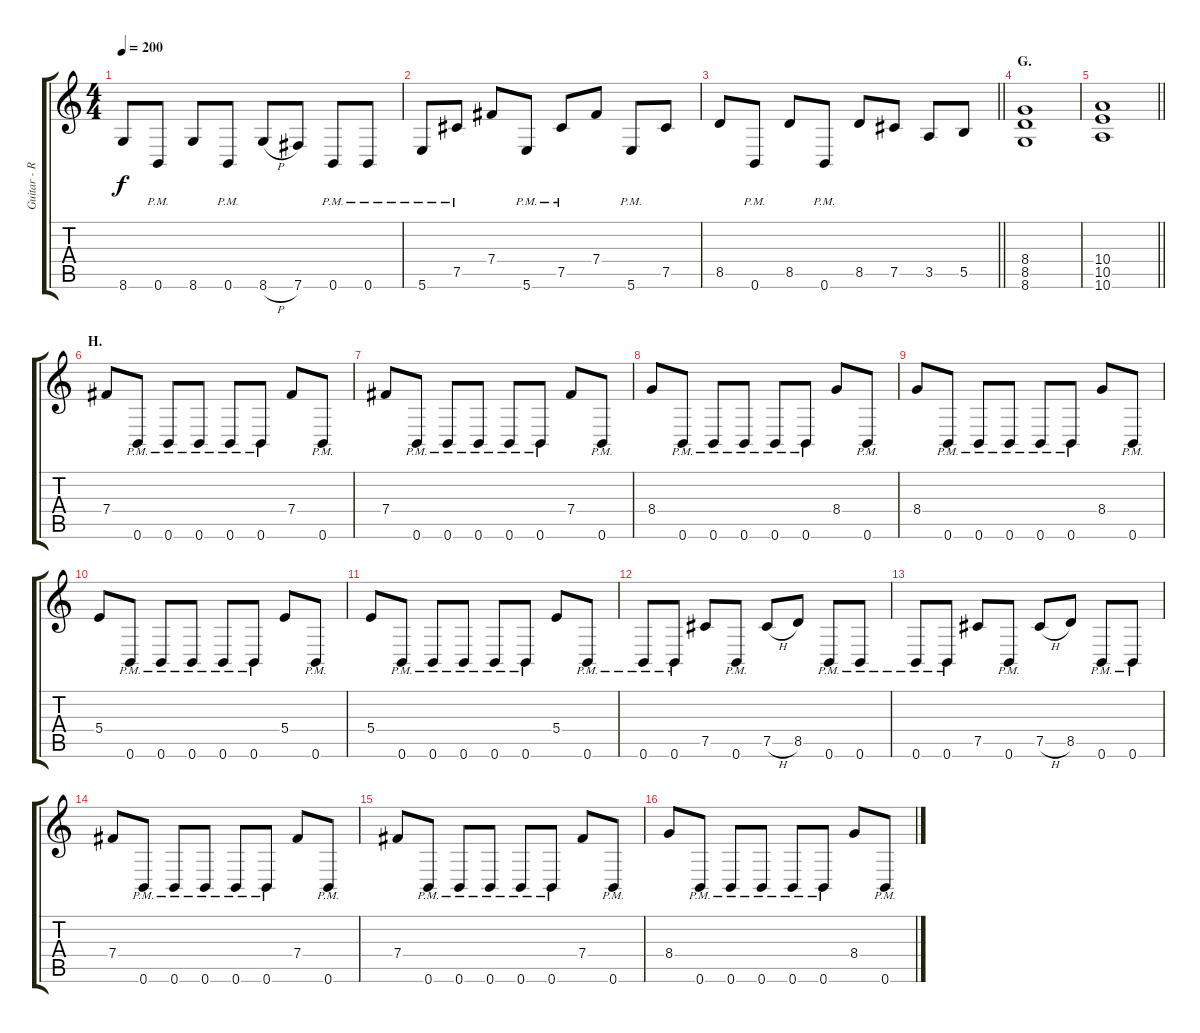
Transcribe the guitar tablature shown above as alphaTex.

\track ("Guitar - Right" "Guitar - R") {instrument distortionguitar}
\staff {score tabs}
\tuning (Db4 Ab3 E3 B2 Gb2 B1) {hide}
\ts (4 4)
\tempo 200
\clef g2
\ks c
8.6.8{dy f} 0.6{pm}.8 8.6.8 0.6{pm}.8 8.6{h}.8 7.6.8 0.6{pm}.8 0.6{pm}.8 |
5.6{pm}.8 7.5{pm}.8 7.4.8 5.6{pm}.8 7.5{pm}.8 7.4.8 5.6{pm}.8 7.5.8 |
\barLineRight lightlight
8.5.8 0.6{pm}.8 8.5.8 0.6{pm}.8 8.5.8 7.5.8 3.5.8 5.5.8 |
\section ("" "G.")
(8.4 8.5 8.6).1 |
\barLineRight lightlight
(10.4 10.5 10.6).1 |
\section ("" "H.")
7.4.8{volume 10 instrument overdrivenguitar} 0.6{pm}.8 0.6{pm}.8 0.6{pm}.8 0.6{pm}.8 0.6{pm}.8 7.4.8 0.6{pm}.8 |
7.4.8 0.6{pm}.8 0.6{pm}.8 0.6{pm}.8 0.6{pm}.8 0.6{pm}.8 7.4.8 0.6{pm}.8 |
8.4.8 0.6{pm}.8 0.6{pm}.8 0.6{pm}.8 0.6{pm}.8 0.6{pm}.8 8.4.8 0.6{pm}.8 |
8.4.8 0.6{pm}.8 0.6{pm}.8 0.6{pm}.8 0.6{pm}.8 0.6{pm}.8 8.4.8 0.6{pm}.8 |
5.4.8 0.6{pm}.8 0.6{pm}.8 0.6{pm}.8 0.6{pm}.8 0.6{pm}.8 5.4.8 0.6{pm}.8 |
5.4.8 0.6{pm}.8 0.6{pm}.8 0.6{pm}.8 0.6{pm}.8 0.6{pm}.8 5.4.8 0.6{pm}.8 |
0.6{pm}.8 0.6{pm}.8 7.5.8 0.6{pm}.8 7.5{h}.8 8.5.8 0.6{pm}.8 0.6{pm}.8 |
0.6{pm}.8 0.6{pm}.8 7.5.8 0.6{pm}.8 7.5{h}.8 8.5.8 0.6{pm}.8 0.6{pm}.8 |
7.4.8{volume 14 instrument distortionguitar} 0.6{pm}.8 0.6{pm}.8 0.6{pm}.8 0.6{pm}.8 0.6{pm}.8 7.4.8 0.6{pm}.8 |
7.4.8 0.6{pm}.8 0.6{pm}.8 0.6{pm}.8 0.6{pm}.8 0.6{pm}.8 7.4.8 0.6{pm}.8 |
8.4.8 0.6{pm}.8 0.6{pm}.8 0.6{pm}.8 0.6{pm}.8 0.6{pm}.8 8.4.8 0.6{pm}.8
